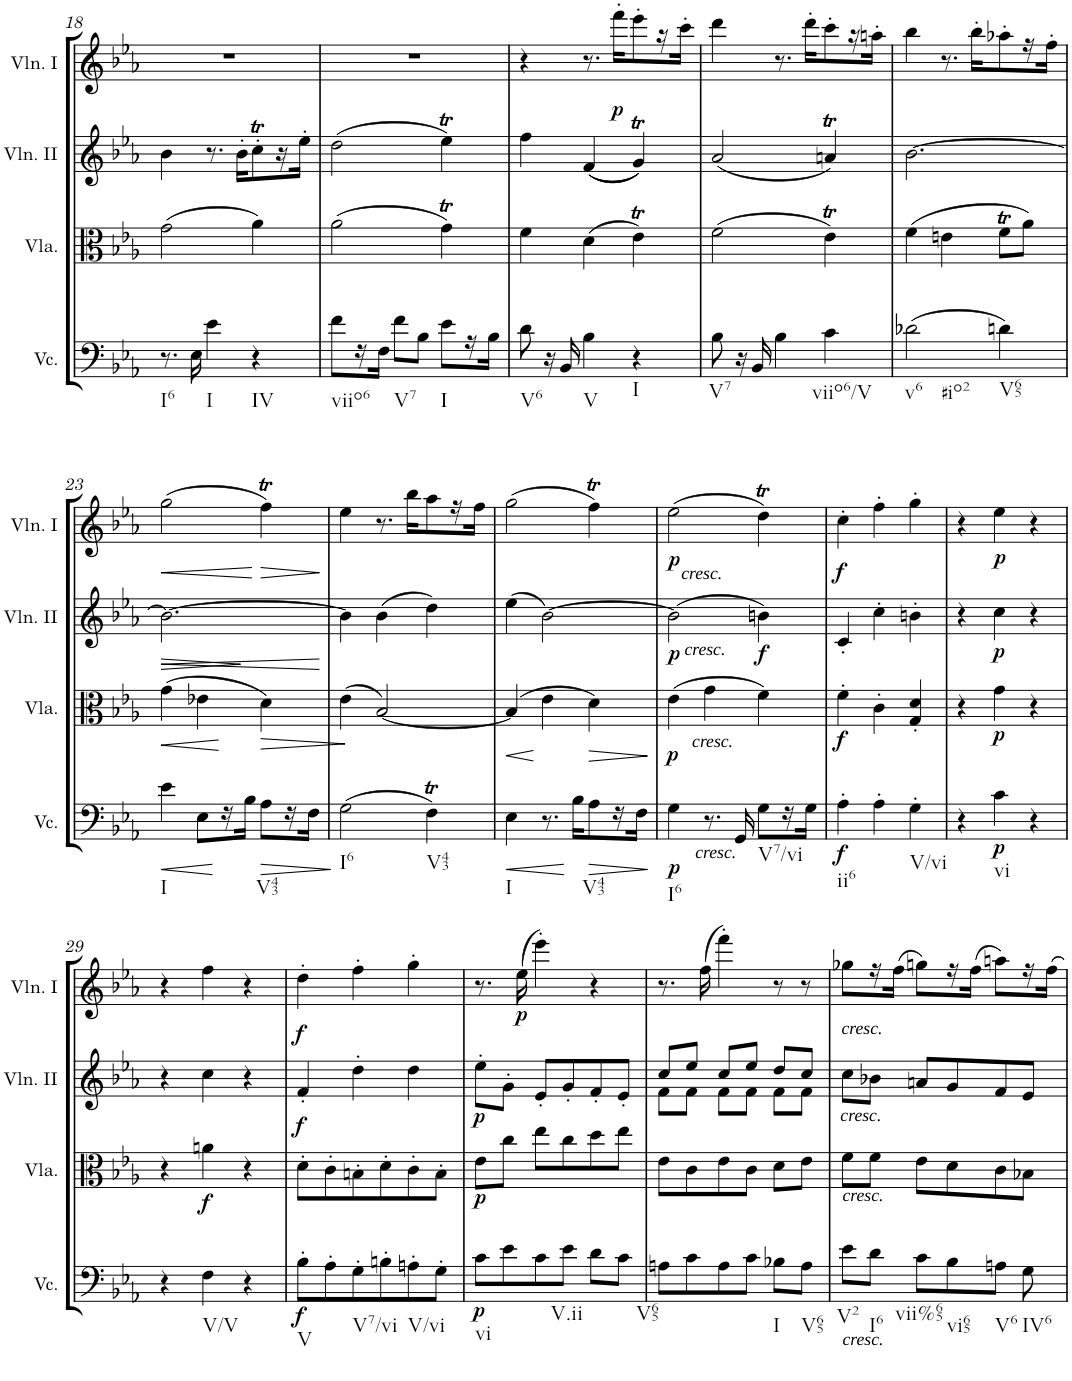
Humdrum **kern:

**kern	**dynam	**kern	**dynam	**kern	**dynam	**kern	**dynam
*part4	*part4	*part3	*part3	*part2	*part2	*part1	*part1
*staff4	*staff4	*staff3	*staff3	*staff2	*staff2	*staff1	*staff1
*I"Violoncello	*	*I"Viola	*	*I"Violin II	*	*I"Violin I	*
*I'Vc.	*	*I'Vla.	*	*I'Vln. II	*	*I'Vln. I	*
!!LO:PB:g=z
*clefF4	*	*clefC3	*	*clefG2	*	*clefG2	*
*k[b-e-a-]	*	*k[b-e-a-]	*	*k[b-e-a-]	*	*k[b-e-a-]	*
*E-:	*	*E-:	*	*E-:	*	*E-:	*
*M3/4	*	*M3/4	*	*M3/4	*	*M3/4	*
=18	=18	=18	=18	=18	=18	=18	=18
!LO:TX:b:t=I6	!	!	!	!	!	!	!
8.r	.	(2g\	.	4b-\	.	2.r	.
16E-\	.	.	.	.	.	.	.
!LO:TX:b:t=I	!	!	!	!	!	!	!
4e-\	.	.	.	8.r	.	.	.
.	.	.	.	16b-'\KL	.	.	.
!LO:TX:b:t=IV	!	!	!	!	!	!	!
4r	.	4a-\)	.	8ccT'\	.	.	.
.	.	.	.	16r	.	.	.
.	.	.	.	16ee-'\JJ	.	.	.
=19	=19	=19	=19	=19	=19	=19	=19
!LO:TX:b:t=viio6	!	!	!	!	!	!	!
8f\L	.	(2a-\	.	(2dd\	.	2.r	.
16r	.	.	.	.	.	.	.
16F\JJ	.	.	.	.	.	.	.
!LO:TX:b:t=V7	!	!	!	!	!	!	!
8f\L	.	.	.	.	.	.	.
8B-\J	.	.	.	.	.	.	.
!LO:TX:b:t=I	!	!	!	!	!	!	!
8e-\L	.	4gt\)	.	4ee-T\)	.	.	.
16r	.	.	.	.	.	.	.
16B-\JJ	.	.	.	.	.	.	.
=20	=20	=20	=20	=20	=20	=20	=20
!LO:TX:b:t=V6	!	!	!	!	!	!	!
8d\	.	4f\	.	4ff\	.	4r	.
16r	.	.	.	.	.	.	.
16BB-/	.	.	.	.	.	.	.
!LO:TX:b:t=V	!	!	!	!	!	!	!
4B-\	.	(4d\	.	((4f/	.	8.r	.
!	!	!	!	!	!	!	!LO:DY:b
.	.	.	.	.	.	16fff'\KL	p
!LO:TX:b:t=I	!	!	!	!	!	!	!
4r	.	4e-T\)	.	4gt/))	.	8eee-'\	.
.	.	.	.	.	.	16r	.
.	.	.	.	.	.	16ccc'\JJ	.
=21	=21	=21	=21	=21	=21	=21	=21
!LO:TX:b:t=V7	!	!	!	!	!	!	!
8B-\	.	(2f\	.	(2a-/	.	4ddd\	.
16r	.	.	.	.	.	.	.
16BB-/	.	.	.	.	.	.	.
4B-\	.	.	.	.	.	8.r	.
.	.	.	.	.	.	16ddd'\KL	.
!LO:TX:b:t=viio6/V	!	!	!	!	!	!	!
4c\	.	4e-T\)	.	4ant/)	.	8ccc'\	.
.	.	.	.	.	.	16r	.
.	.	.	.	.	.	16aan'\JJ	.
=22	=22	=22	=22	=22	=22	=22	=22
!LO:TX:b:t=v6	!	!	!	!	!	!	!
!LO:TX:b:t=#io2	!	!	!	!	!	!	!
(2d-X\	.	(4f\	.	[2.b-\	.	4bb-\	.
.	.	4en\	.	.	.	8.r	.
.	.	.	.	.	.	16bb-'\KL	.
!LO:TX:b:t=V65	!	!	!	!	!	!	!
4dn\)	.	8fT\L	.	.	.	8aa-X'\	.
.	.	8a-\J)	.	.	.	16r	.
.	.	.	.	.	.	16ff'\JJ	.
!!LO:LB:g=z
=23	=23	=23	=23	=23	=23	=23	=23
!LO:TX:b:t=I	!	!	!	!	!	!	!
!	!LO:HP:b	!	!LO:HP:b	!	!LO:HP:b	!	!
!	!	!	!	!	!LO:HP:n=1:b	!	!LO:HP:b
4e-\	<	(4g\	<	2.b-\_	> <	(2gg\	<
8E-\L	.	4e-X\	[	.	.	.	.
16r	[	.	.	.	.	.	.
16B-\JJ	.	.	.	.	.	.	.
!LO:TX:b:t=V43	!	!	!	!	!	!	!
!	!LO:HP:b	!	!LO:HP:b	!	!	!	!LO:HP:n=1:b
8A-\L	>	4d\)	>	.	.	4ffT\)	[ >
16r	.	.	.	.	.	.	.
16F\JJ	.	.	.	.	.	.	.
.	]	.	]	.	]	.	]
=24	=24	=24	=24	=24	=24	=24	=24
!LO:TX:b:t=I6	!	!	!	!	!	!	!
(2G\	.	(4e-\	.	4b-\]	.	4ee-\	.
.	.	[2B-/)	.	(4b-\	[	8.r	.
.	.	.	.	.	.	16bb-\KL	.
!LO:TX:b:t=V43	!	!	!	!	!	!	!
4FT\)	.	.	.	4dd\)	.	8aa-\	.
.	.	.	.	.	.	16r	.
.	.	.	.	.	.	16ff\JJ	.
=25	=25	=25	=25	=25	=25	=25	=25
!LO:TX:b:t=I	!	!	!	!	!	!	!
!	!LO:HP:b	!	!LO:HP:b	!	!	!	!
4E-\	<	(4B-/]	<	(4ee-\	.	(2gg\	.
8.r	.	4e-\	[	[2b-\)	.	.	.
16B-\KL	[	.	.	.	.	.	.
!LO:TX:b:t=V43	!	!	!	!	!	!	!
!	!LO:HP:b	!	!LO:HP:b	!	!	!	!
8A-\	>	4d\)	>	.	.	4ffT\)	.
16r	.	.	.	.	.	.	.
16F\JJ	.	.	.	.	.	.	.
.	]	.	]	.	.	.	.
=26	=26	=26	=26	=26	=26	=26	=26
!	!	!	!	!	!	!LO:TX:b:i:t=cresc.	!
!	!	!	!	!LO:TX:b:i:t=cresc.	!	!	!
!LO:TX:b:t=I6	!	!	!	!	!	!	!
!	!LO:DY:b	!	!LO:DY:b	!	!LO:DY:b	!	!LO:DY:b
4G\	p	(4e-\	p	(2b-\]	p	(2ee-\	p
!	!	!LO:TX:b:i:t=cresc.	!	!	!	!	!
!LO:TX:b:i:t=cresc.	!	!	!	!	!	!	!
8.r	.	4g\	.	.	.	.	.
16GG/	.	.	.	.	.	.	.
!LO:TX:b:t=V7/vi	!	!	!	!	!	!	!
!	!	!	!	!	!LO:DY:b	!	!
8G\L	.	4f\)	.	4bn\)	f	4ddt\)	.
16r	.	.	.	.	.	.	.
16G\JJ	.	.	.	.	.	.	.
=27	=27	=27	=27	=27	=27	=27	=27
!LO:TX:b:t=ii6	!	!	!	!	!	!	!
!	!LO:DY:b	!	!LO:DY:b	!	!	!	!LO:DY:b
4A-'\	f	4f'\	f	4c'/	.	4cc'\	f
4A-'\	.	4c'\	.	4cc'\	.	4ff'\	.
!LO:TX:b:t=V/vi	!	!	!	!	!	!	!
4G'\	.	4G/' 4d/'	.	4bn'\	.	4gg'\	.
=28	=28	=28	=28	=28	=28	=28	=28
4r	.	4r	.	4r	.	4r	.
!LO:TX:b:t=vi	!	!	!	!	!	!	!
!	!LO:DY:b	!	!LO:DY:b	!	!LO:DY:b	!	!LO:DY:b
4c\	p	4g\	p	4cc\	p	4ee-\	p
4r	.	4r	.	4r	.	4r	.
!!LO:LB:g=z
=29	=29	=29	=29	=29	=29	=29	=29
4r	.	4r	.	4r	.	4r	.
!LO:TX:b:t=V/V	!	!	!	!	!	!	!
!	!	!	!LO:DY:b	!	!	!	!
4F\	.	4an\	f	4cc\	.	4ff\	.
4r	.	4r	.	4r	.	4r	.
=30	=30	=30	=30	=30	=30	=30	=30
!LO:TX:b:t=V	!	!	!	!	!	!	!
!	!LO:DY:b	!	!	!	!LO:DY:b	!	!LO:DY:b
8B-'\L	f	8d'\L	.	4f'/	f	4dd'\	f
8A-'\	.	8c'\	.	.	.	.	.
!LO:TX:b:t=V7/vi	!	!	!	!	!	!	!
8G'\	.	8Bn'\	.	4dd'\	.	4ff'\	.
8Bn'\	.	8d'\	.	.	.	.	.
!LO:TX:b:t=V/vi	!	!	!	!	!	!	!
8An'\	.	8c'\	.	4dd\	.	4gg'\	.
8G'\J	.	8B'\J	.	.	.	.	.
=31	=31	=31	=31	=31	=31	=31	=31
!LO:TX:b:t=vi	!	!	!	!	!	!	!
!	!LO:DY:b	!	!LO:DY:b	!	!LO:DY:b	!	!
8c\L	p	8e-\L	p	8ee-'\L	p	8.r	.
8e-\	.	8cc\J	.	8g'\J	.	.	.
!	!	!	!	!	!	!	!LO:DY:b
.	.	.	.	.	.	(16ee-\	p
!LO:TX:b:t=V.ii	!	!	!	!	!	!	!
8c\	.	8ee-\L	.	8e-'/L	.	4eee-'\)	.
8e-\J	.	8cc\	.	8g'/	.	.	.
8d\L	.	8dd\	.	8f'/	.	4r	.
8c\J	.	8ee-\J	.	8e-'/J	.	.	.
=32	=32	=32	=32	=32	=32	=32	=32
*	*	*	*	*^	*	*	*
!LO:TX:b:t=V65	!	!	!	!	!	!	!	!
8An\L	.	8e-\L	.	8cc/L	8f\L	.	8.r	.
8c\	.	8c\	.	8ee-/J	8f\J	.	.	.
.	.	.	.	.	.	.	(16ff\	.
8A\	.	8e-\	.	8cc/L	8f\L	.	4fff'\)	.
8c\J	.	8c\J	.	8ee-/J	8f\J	.	.	.
!LO:TX:b:t=I	!	!	!	!	!	!	!	!
8B-X\L	.	8d\L	.	8dd/L	8f\L	.	8r	.
!LO:TX:b:t=V65	!	!	!	!	!	!	!	!
8A\J	.	8e-\J	.	8cc/J	8f\J	.	8r	.
=33	=33	=33	=33	=33	=33	=33	=33	=33
!	!	!	!	!	!	!	!LO:TX:b:i:t=cresc.	!
!	!	!	!	!LO:TX:b:i:t=cresc.	!	!	!	!
!	!	!LO:TX:b:i:t=cresc.	!	!	!	!	!	!
!LO:TX:b:i:t=cresc.	!	!	!	!	!	!	!	!
!LO:TX:b:t=V2	!	!	!	!	!	!	!	!
*	*	*	*	*v	*v	*	*	*
8e-\L	.	8f\L	.	8cc\L	.	8gg-X\L	.
!LO:TX:b:t=I6	!	!	!	!	!	!	!
8d\J	.	8f\J	.	8b-X\J	.	16r	.
.	.	.	.	.	.	(16ff\JJ	.
!LO:TX:b:t=vii%65	!	!	!	!	!	!	!
8c\L	.	8e-\L	.	8an/L	.	8ggn\L)	.
!LO:TX:b:t=vi65	!	!	!	!	!	!	!
8B-\	.	8d\	.	8g/	.	16r	.
.	.	.	.	.	.	(16ff\JJ	.
!LO:TX:b:t=V6	!	!	!	!	!	!	!
8An\J	.	8c\	.	8f/	.	8aan\L)	.
!LO:TX:b:t=IV6	!	!	!	!	!	!	!
8G\	.	8B-X\J	.	8e-/J	.	16r	.
.	.	.	.	.	.	16ff\JJ	.
=	=	=	=	=	=	=	=
*-	*-	*-	*-	*-	*-	*-	*-
